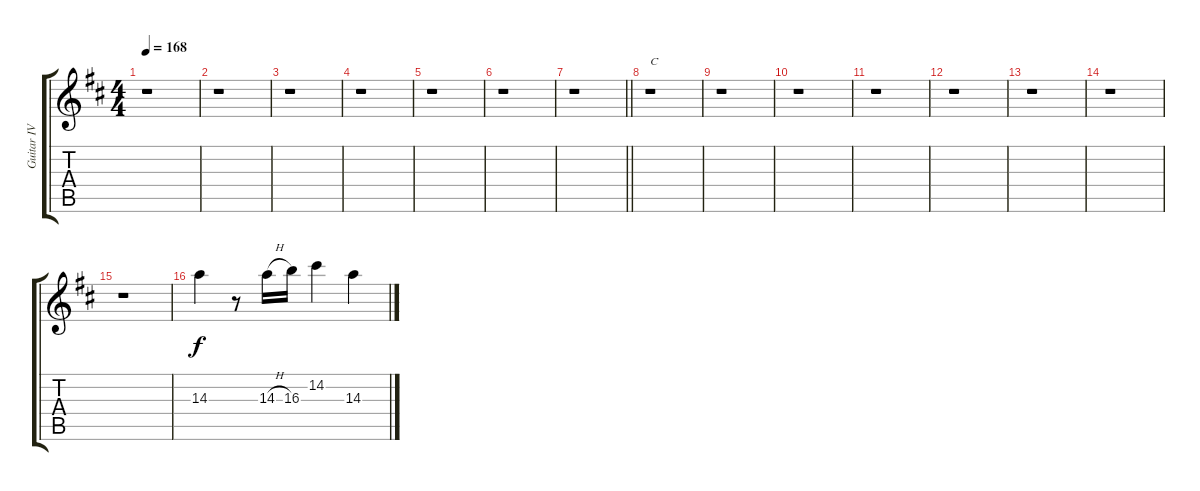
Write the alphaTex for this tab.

\track ("Guitar IV" "Guitar IV") {instrument distortionguitar}
\staff {score tabs}
\tuning (E4 B3 G3 D3 A2 E2) {hide}
\ts (4 4)
\tempo 168
\clef g2
\ks d
r.1{dy f} |
r.1 |
r.1 |
r.1 |
r.1 |
r.1 |
\barLineRight lightlight
r.1 |
r.1{txt "C"} |
r.1 |
r.1 |
r.1 |
r.1 |
r.1 |
r.1 |
r.1 |
14.3.4 r.8 14.3{h}.16 16.3.16 14.2.4 14.3.4
